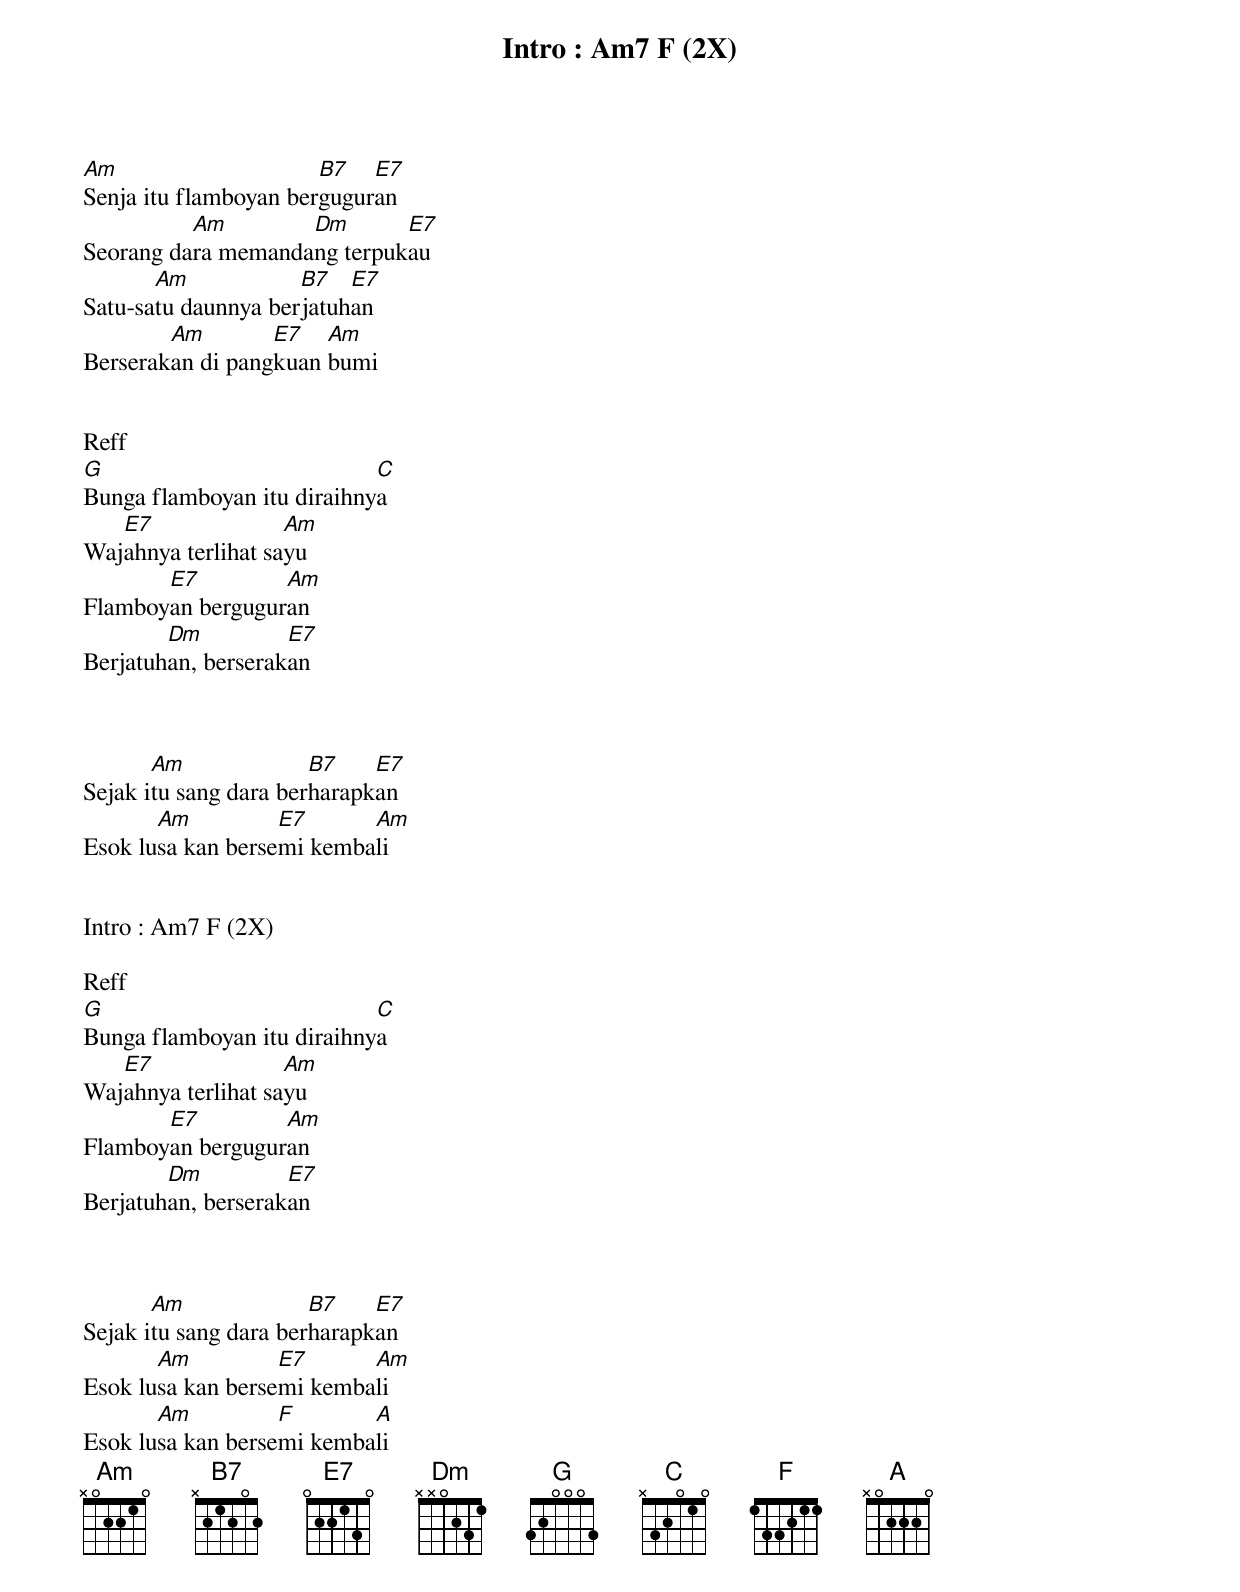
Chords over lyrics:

Intro : Am7 F (2X)


Am                     B7   E7
Senja itu flamboyan berguguran
          Am        Dm       E7
Seorang dara memandang terpukau
       Am            B7   E7
Satu-satu daunnya berjatuhan
        Am        E7   Am
Berserakan di pangkuan bumi


Reff
G                           C
Bunga flamboyan itu diraihnya
   E7               Am
Wajahnya terlihat sayu
       E7         Am
Flamboyan berguguran
        Dm          E7
Berjatuhan, berserakan



       Am              B7    E7
Sejak itu sang dara berharapkan
       Am          E7      Am
Esok lusa kan bersemi kembali


Intro : Am7 F (2X)

Reff
G                           C
Bunga flamboyan itu diraihnya
   E7               Am
Wajahnya terlihat sayu
       E7         Am
Flamboyan berguguran
        Dm          E7
Berjatuhan, berserakan



       Am              B7    E7
Sejak itu sang dara berharapkan
       Am          E7      Am
Esok lusa kan bersemi kembali
       Am          F       A
Esok lusa kan bersemi kembali
